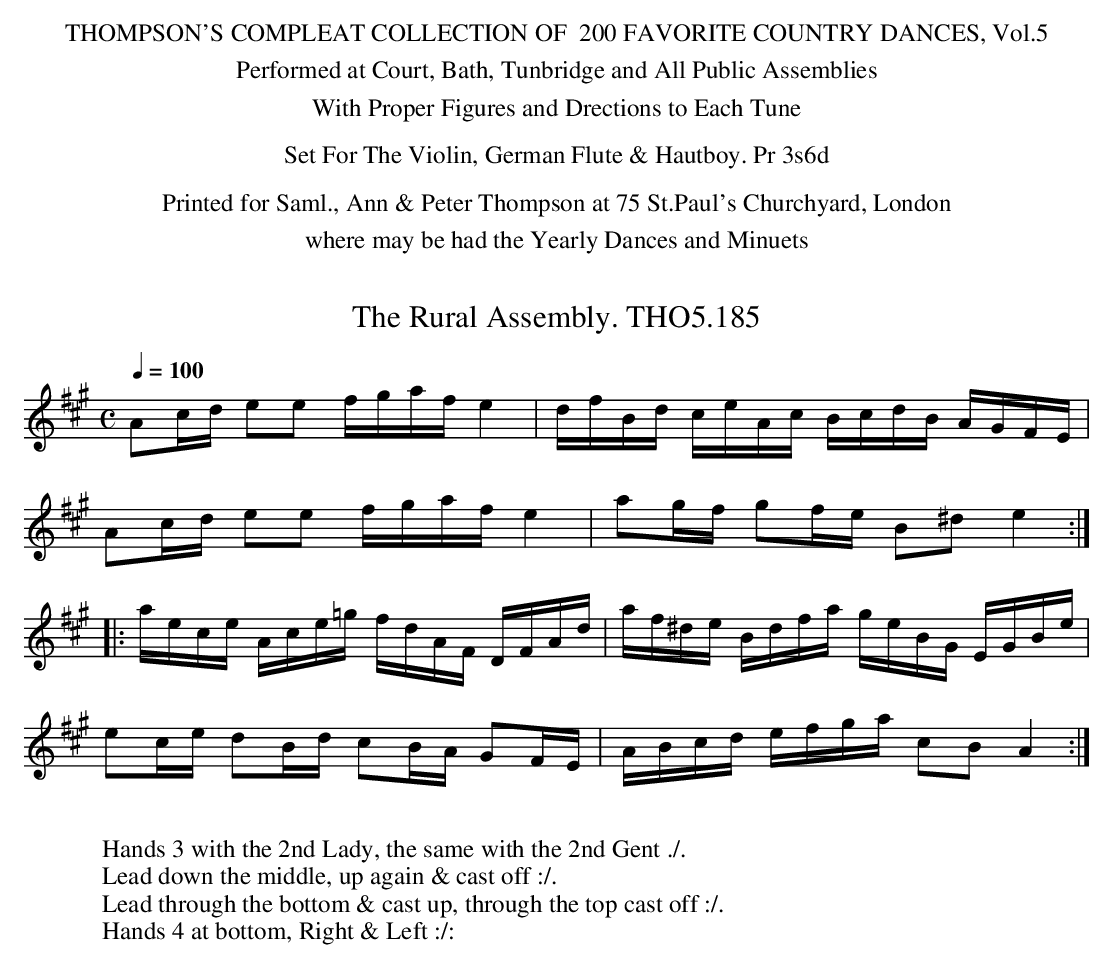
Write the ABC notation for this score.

X:1
T:Rural Assembly. THO5.185, The
M:C
L:1/8
Q:1/4=100
K:A
Ac/d/ ee f/g/a/f/ e2|d/f/B/d/ c/e/A/c/ B/c/d/B/ A/G/F/E/|
Ac/d/ ee f/g/a/f/ e2|ag/f/ gf/e/ B^d e2:|
|:a/e/c/e/ A/c/e/=g/ f/d/A/F/ D/F/A/d/|\\
a/f/^d/e/ B/d/f/a/ g/e/B/G/ E/G/B/e/|
ec/e/ dB/d/ cB/A/ GF/E/|A/B/c/d/ e/f/g/a/ cB A2:|
W:
W:Hands 3 with the 2nd Lady, the same with the 2nd Gent ./.
W:Lead down the middle, up again & cast off :/.
W:Lead through the bottom & cast up, through the top cast off :/.
W:Hands 4 at bottom, Right & Left :/:
